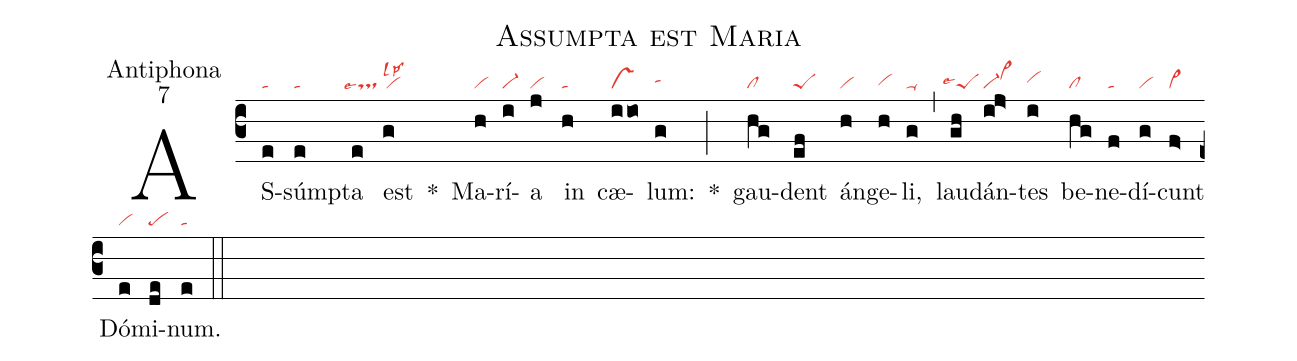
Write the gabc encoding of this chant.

name:Assumpta est Maria;
office-part:Antiphona;
mode:7;
nabc-lines:1;
%%
(c3)
AS(e|ta)súm(e|ta)pta(e|``tslse4) est(g|vilsl2lsp2) *()
Ma(h|vi)rí(i|vi-)a(j|vi) in(h|ta) cæ(iio|vs)lum:(g|tahh) *(;)
gau(hg|cl)dent(ef|peS) án(h|vi)ge(h|vihg)li,(g|ta-) (,)
lau(gh|``peSlse4)dán(i!j>|vi-vi>hi)tes(i|vihh)
be(hg|cl)ne(f|ta)dí(g|vi)cunt(f>|vi>) Dó(e|vi)mi(de|pe)num.(e|ta) (::)
